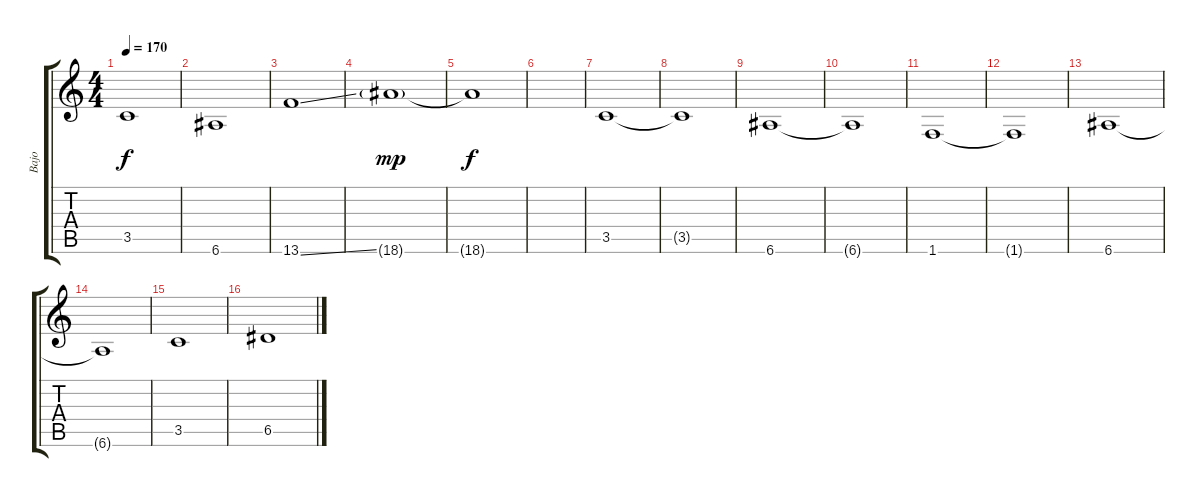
\track ("Bajo" "Bajo") {instrument electricbasspick}
\staff {score tabs}
\tuning (E4 B3 G3 D3 A2 E2) {hide}
\ts (4 4)
\tempo 170
\clef g2
\ks c
3.5.1{dy f} |
6.6.1 |
13.6{ss}.1 |
18.6{g}.1{dy mp} |
18.6{t}.1{dy f} |
|
3.5.1 |
3.5{t}.1 |
6.6.1 |
6.6{t}.1 |
1.6.1 |
1.6{t}.1 |
6.6.1 |
6.6{t}.1 |
3.5.1 |
6.5.1
